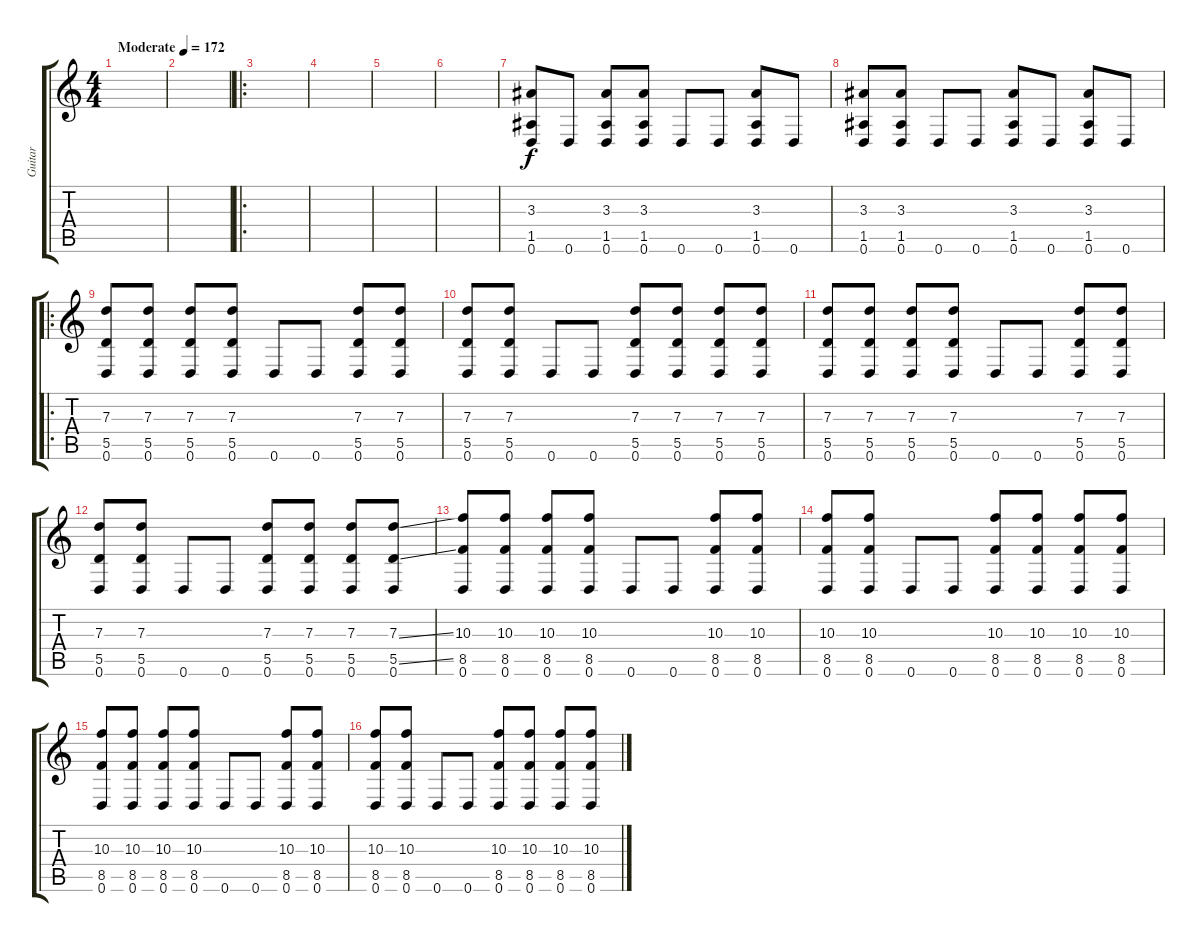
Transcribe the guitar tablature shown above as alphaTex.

\track ("Guitar" "Guitar") {instrument distortionguitar}
\staff {score tabs}
\tuning (E4 B3 G3 D3 A2 D2) {hide}
\ts (4 4)
\tempo (172 "Moderate")
\clef g2
\ks c
|
|
\ro
|
|
|
|
(3.3 1.5 0.6).8 0.6.8 (3.3 1.5 0.6).8 (3.3 1.5 0.6).8 0.6.8 0.6.8 (3.3 1.5 0.6).8 0.6.8 |
(3.3 1.5 0.6).8 (3.3 1.5 0.6).8 0.6.8 0.6.8 (3.3 1.5 0.6).8 0.6.8 (3.3 1.5 0.6).8 0.6.8 |
\ro
(7.3 5.5 0.6).8 (7.3 5.5 0.6).8 (7.3 5.5 0.6).8 (7.3 5.5 0.6).8 0.6.8 0.6.8 (7.3 5.5 0.6).8 (7.3 5.5 0.6).8 |
(7.3 5.5 0.6).8 (7.3 5.5 0.6).8 0.6.8 0.6.8 (7.3 5.5 0.6).8 (7.3 5.5 0.6).8 (7.3 5.5 0.6).8 (7.3 5.5 0.6).8 |
(7.3 5.5 0.6).8 (7.3 5.5 0.6).8 (7.3 5.5 0.6).8 (7.3 5.5 0.6).8 0.6.8 0.6.8 (7.3 5.5 0.6).8 (7.3 5.5 0.6).8 |
(7.3 5.5 0.6).8 (7.3 5.5 0.6).8 0.6.8 0.6.8 (7.3 5.5 0.6).8 (7.3 5.5 0.6).8 (7.3 5.5 0.6).8 (7.3{ss} 5.5{ss} 0.6).8 |
(10.3 8.5 0.6).8 (10.3 8.5 0.6).8 (10.3 8.5 0.6).8 (10.3 8.5 0.6).8 0.6.8 0.6.8 (10.3 8.5 0.6).8 (10.3 8.5 0.6).8 |
(10.3 8.5 0.6).8 (10.3 8.5 0.6).8 0.6.8 0.6.8 (10.3 8.5 0.6).8 (10.3 8.5 0.6).8 (10.3 8.5 0.6).8 (10.3 8.5 0.6).8 |
(10.3 8.5 0.6).8 (10.3 8.5 0.6).8 (10.3 8.5 0.6).8 (10.3 8.5 0.6).8 0.6.8 0.6.8 (10.3 8.5 0.6).8 (10.3 8.5 0.6).8 |
(10.3 8.5 0.6).8 (10.3 8.5 0.6).8 0.6.8 0.6.8 (10.3 8.5 0.6).8 (10.3 8.5 0.6).8 (10.3 8.5 0.6).8 (10.3 8.5 0.6).8
